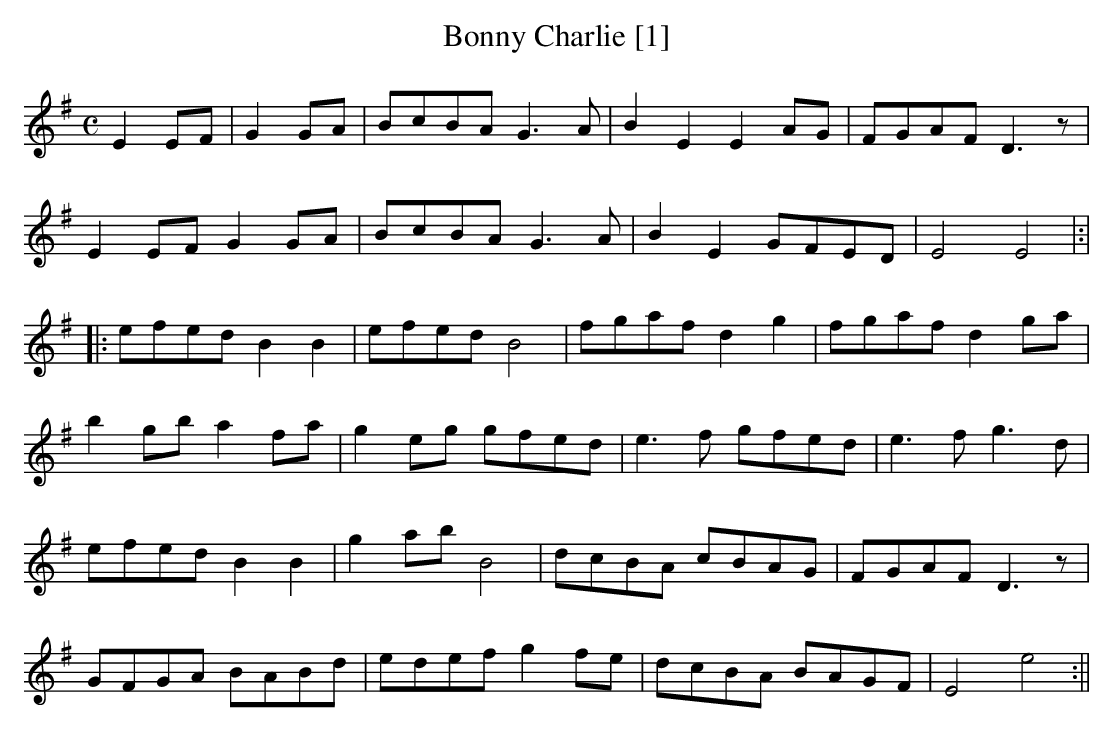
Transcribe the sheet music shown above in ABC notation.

X:1
T:Bonny Charlie [1]
M:C
L:1/8
K:Emin
E2 EF|G2 GA|BcBA G3A|B2E2E2 AG|FGAF D3z|
E2 EF G2GA|BcBA G3A|B2E2 GFED|E4 E4|:|
|:efed B2B2|efed B4|fgaf d2g2|fgaf d2 ga|
b2 gb a2 fa|g2 eg gfed|e3f gfed|e3f g3d|
efed B2B2|g2 ab B4|dcBA cBAG|FGAF D3z|
GFGA BABd|edef g2 fe|dcBA BAGF|E4 e4:||
